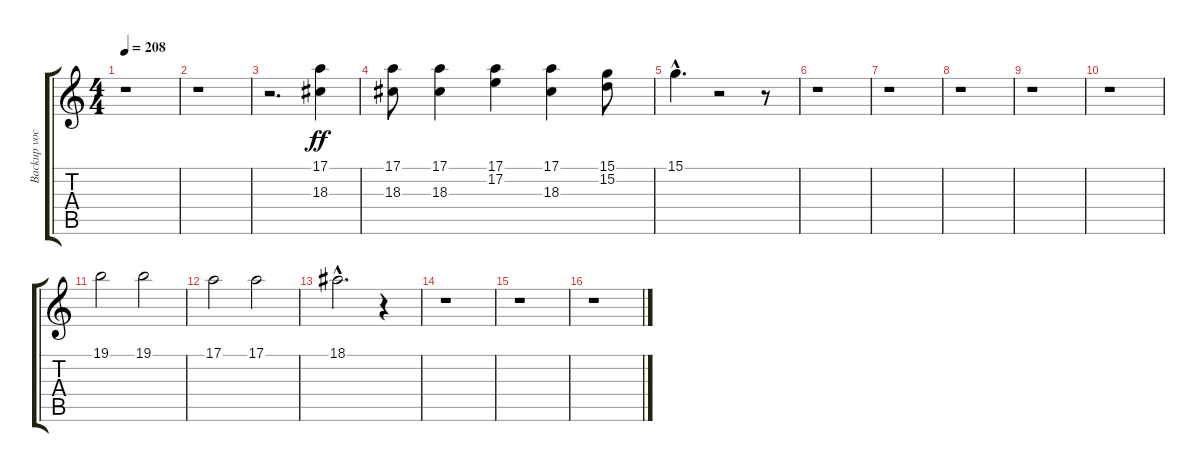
\track ("Backup vocals" "Backup voc") {instrument recorder}
\staff {score tabs}
\tuning (E4 B3 G3 D3 A2 E2) {hide}
\ts (4 4)
\tempo 208
\clef g2
\ks c
r.1{dy ff} |
r.1 |
r.2{d} (17.1 18.3).4 |
(17.1 18.3).8 (17.1 18.3).4 (17.1 17.2).4 (17.1 18.3).4 (15.1 15.2).8 |
15.1{hac}.4{d} r.2 r.8 |
r.1 |
r.1 |
r.1 |
r.1 |
r.1 |
19.1.2 19.1.2 |
17.1.2 17.1.2 |
18.1{hac}.2{d} r.4 |
r.1 |
r.1 |
r.1
